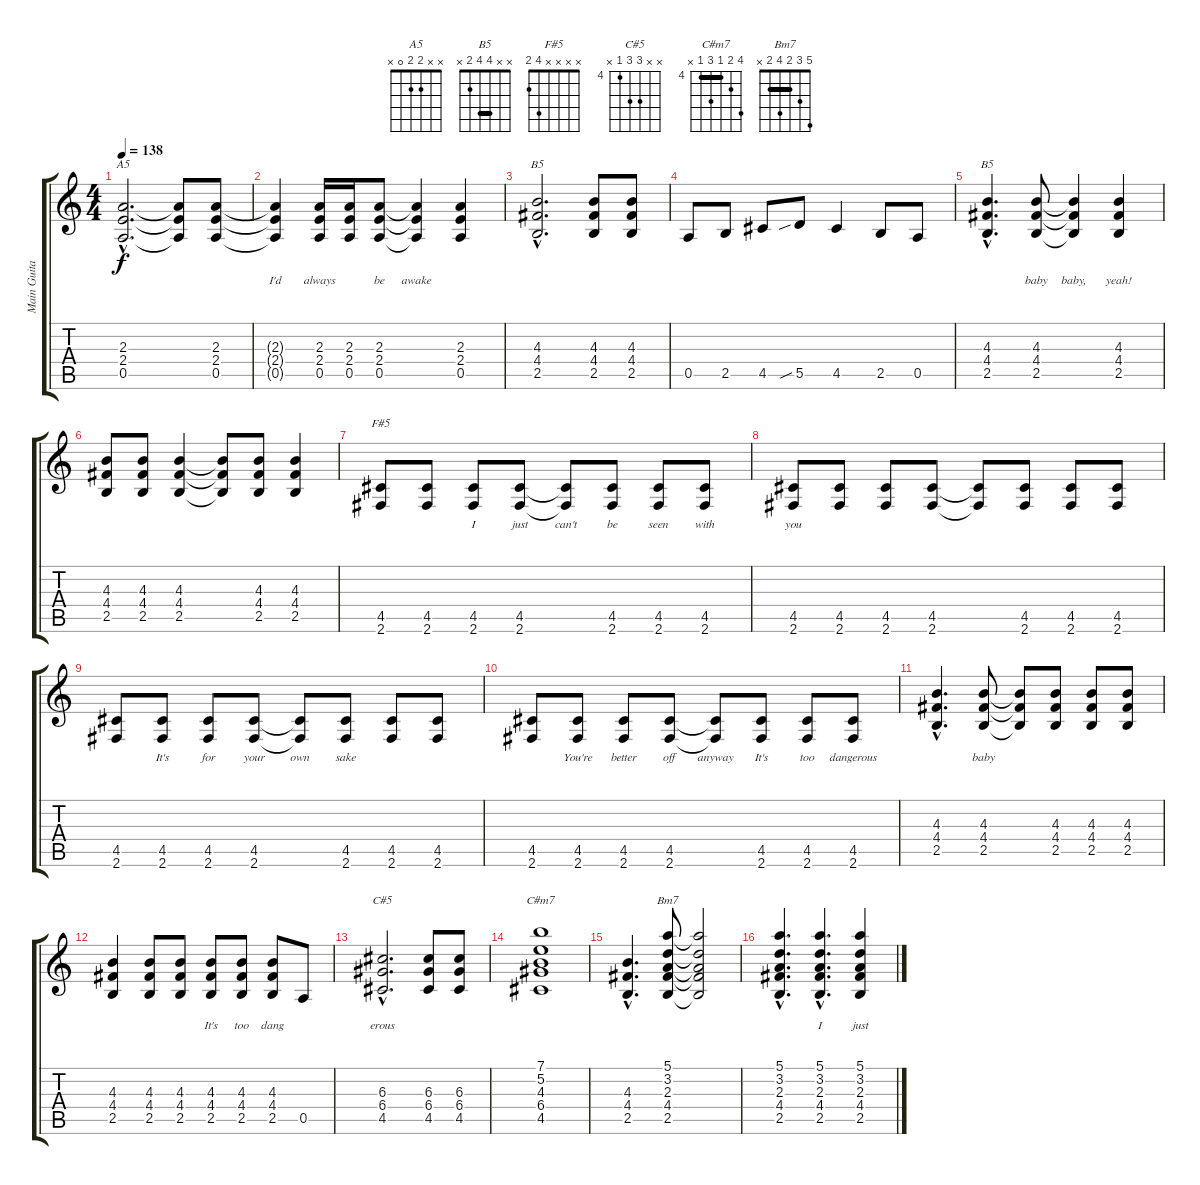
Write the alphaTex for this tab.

\track ("Main Guitar" "Main Guita") {instrument electricguitarjazz}
\staff {score tabs}
\tuning (E4 B3 G3 D3 A2 E2) {hide}
\chord ("A5" x x 2 2 0 x)
\chord ("B5" x x 4 4 2 x)
\chord ("B5" x x 4 4 2 x) {barre 4}
\chord ("F#5" x x x x 4 2)
\chord ("C#5" x x 6 6 4 x) {firstfret 4}
\chord ("C#m7" 7 5 4 6 4 x) {firstfret 4 barre 4}
\chord ("Bm7" 5 3 2 4 2 x) {barre 2}
\ts (4 4)
\tempo 138
\clef g2
\ks c
(2.3{hac} 2.4{hac} 0.5{hac}).2{d ch "A5" lyrics (0 "") lyrics (1 "") lyrics (2 "") lyrics (3 "") lyrics (4 "") dy f} (2.3{t} 2.4{t} 0.5{t}).8{lyrics (0 "") lyrics (1 "") lyrics (2 "") lyrics (3 "") lyrics (4 "")} (2.3 2.4 0.5).8{lyrics (0 "") lyrics (1 "") lyrics (2 "") lyrics (3 "") lyrics (4 "")} |
(2.3{t} 2.4{t} 0.5{t}).4{lyrics (0 "I'd") lyrics (1 "") lyrics (2 "") lyrics (3 "") lyrics (4 "")} (2.3 2.4 0.5).16{lyrics (0 "always") lyrics (1 "") lyrics (2 "") lyrics (3 "") lyrics (4 "")} (2.3 2.4 0.5).16{lyrics (0 "") lyrics (1 "") lyrics (2 "") lyrics (3 "") lyrics (4 "")} (2.3 2.4 0.5).8{lyrics (0 "be") lyrics (1 "") lyrics (2 "") lyrics (3 "") lyrics (4 "")} (2.3{t} 2.4{t} 0.5{t}).4{lyrics (0 "awake") lyrics (1 "") lyrics (2 "") lyrics (3 "") lyrics (4 "")} (2.3 2.4 0.5).4{lyrics (0 "") lyrics (1 "") lyrics (2 "") lyrics (3 "") lyrics (4 "")} |
(4.3{hac} 4.4{hac} 2.5{hac}).2{d ch "B5" lyrics (0 "") lyrics (1 "") lyrics (2 "") lyrics (3 "") lyrics (4 "")} (4.3 4.4 2.5).8{lyrics (0 "") lyrics (1 "") lyrics (2 "") lyrics (3 "") lyrics (4 "")} (4.3 4.4 2.5).8{lyrics (0 "") lyrics (1 "") lyrics (2 "") lyrics (3 "") lyrics (4 "")} |
0.5.8{lyrics (0 "") lyrics (1 "") lyrics (2 "") lyrics (3 "") lyrics (4 "")} 2.5.8{lyrics (0 "") lyrics (1 "") lyrics (2 "") lyrics (3 "") lyrics (4 "")} 4.5.8{lyrics (0 "") lyrics (1 "") lyrics (2 "") lyrics (3 "") lyrics (4 "")} 5.5{sib}.8{lyrics (0 "") lyrics (1 "") lyrics (2 "") lyrics (3 "") lyrics (4 "")} 4.5.4{lyrics (0 "") lyrics (1 "") lyrics (2 "") lyrics (3 "") lyrics (4 "")} 2.5.8{lyrics (0 "") lyrics (1 "") lyrics (2 "") lyrics (3 "") lyrics (4 "")} 0.5.8{lyrics (0 "") lyrics (1 "") lyrics (2 "") lyrics (3 "") lyrics (4 "")} |
(4.3{hac} 4.4{hac} 2.5{hac}).4{d ch "B5" lyrics (0 "") lyrics (1 "") lyrics (2 "") lyrics (3 "") lyrics (4 "")} (4.3 4.4 2.5).8{lyrics (0 "baby") lyrics (1 "") lyrics (2 "") lyrics (3 "") lyrics (4 "")} (4.3{t} 4.4{t} 2.5{t}).4{lyrics (0 "baby,") lyrics (1 "") lyrics (2 "") lyrics (3 "") lyrics (4 "")} (4.3 4.4 2.5).4{lyrics (0 "yeah!") lyrics (1 "") lyrics (2 "") lyrics (3 "") lyrics (4 "")} |
(4.3 4.4 2.5).8{lyrics (0 "") lyrics (1 "") lyrics (2 "") lyrics (3 "") lyrics (4 "")} (4.3 4.4 2.5).8{lyrics (0 "") lyrics (1 "") lyrics (2 "") lyrics (3 "") lyrics (4 "")} (4.3 4.4 2.5).4{lyrics (0 "") lyrics (1 "") lyrics (2 "") lyrics (3 "") lyrics (4 "")} (4.3{t} 4.4{t} 2.5{t}).8{lyrics (0 "") lyrics (1 "") lyrics (2 "") lyrics (3 "") lyrics (4 "")} (4.3 4.4 2.5).8{lyrics (0 "") lyrics (1 "") lyrics (2 "") lyrics (3 "") lyrics (4 "")} (4.3 4.4 2.5).4{lyrics (0 "") lyrics (1 "") lyrics (2 "") lyrics (3 "") lyrics (4 "")} |
(4.5 2.6).8{ch "F#5" lyrics (0 "") lyrics (1 "") lyrics (2 "") lyrics (3 "") lyrics (4 "")} (4.5 2.6).8{lyrics (0 "") lyrics (1 "") lyrics (2 "") lyrics (3 "") lyrics (4 "")} (4.5 2.6).8{lyrics (0 "I") lyrics (1 "") lyrics (2 "") lyrics (3 "") lyrics (4 "")} (4.5 2.6).8{lyrics (0 "just") lyrics (1 "") lyrics (2 "") lyrics (3 "") lyrics (4 "")} (4.5{t} 2.6{t}).8{lyrics (0 "can't") lyrics (1 "") lyrics (2 "") lyrics (3 "") lyrics (4 "")} (4.5 2.6).8{lyrics (0 "be") lyrics (1 "") lyrics (2 "") lyrics (3 "") lyrics (4 "")} (4.5 2.6).8{lyrics (0 "seen") lyrics (1 "") lyrics (2 "") lyrics (3 "") lyrics (4 "")} (4.5 2.6).8{lyrics (0 "with") lyrics (1 "") lyrics (2 "") lyrics (3 "") lyrics (4 "")} |
(4.5 2.6).8{lyrics (0 "you") lyrics (1 "") lyrics (2 "") lyrics (3 "") lyrics (4 "")} (4.5 2.6).8{lyrics (0 "") lyrics (1 "") lyrics (2 "") lyrics (3 "") lyrics (4 "")} (4.5 2.6).8{lyrics (0 "") lyrics (1 "") lyrics (2 "") lyrics (3 "") lyrics (4 "")} (4.5 2.6).8{lyrics (0 "") lyrics (1 "") lyrics (2 "") lyrics (3 "") lyrics (4 "")} (4.5{t} 2.6{t}).8{lyrics (0 "") lyrics (1 "") lyrics (2 "") lyrics (3 "") lyrics (4 "")} (4.5 2.6).8{lyrics (0 "") lyrics (1 "") lyrics (2 "") lyrics (3 "") lyrics (4 "")} (4.5 2.6).8{lyrics (0 "") lyrics (1 "") lyrics (2 "") lyrics (3 "") lyrics (4 "")} (4.5 2.6).8{lyrics (0 "") lyrics (1 "") lyrics (2 "") lyrics (3 "") lyrics (4 "")} |
(4.5 2.6).8{lyrics (0 "") lyrics (1 "") lyrics (2 "") lyrics (3 "") lyrics (4 "")} (4.5 2.6).8{lyrics (0 "It's") lyrics (1 "") lyrics (2 "") lyrics (3 "") lyrics (4 "")} (4.5 2.6).8{lyrics (0 "for") lyrics (1 "") lyrics (2 "") lyrics (3 "") lyrics (4 "")} (4.5 2.6).8{lyrics (0 "your") lyrics (1 "") lyrics (2 "") lyrics (3 "") lyrics (4 "")} (4.5{t} 2.6{t}).8{lyrics (0 "own") lyrics (1 "") lyrics (2 "") lyrics (3 "") lyrics (4 "")} (4.5 2.6).8{lyrics (0 "sake") lyrics (1 "") lyrics (2 "") lyrics (3 "") lyrics (4 "")} (4.5 2.6).8{lyrics (0 "") lyrics (1 "") lyrics (2 "") lyrics (3 "") lyrics (4 "")} (4.5 2.6).8{lyrics (0 "") lyrics (1 "") lyrics (2 "") lyrics (3 "") lyrics (4 "")} |
(4.5 2.6).8{lyrics (0 "") lyrics (1 "") lyrics (2 "") lyrics (3 "") lyrics (4 "")} (4.5 2.6).8{lyrics (0 "You're") lyrics (1 "") lyrics (2 "") lyrics (3 "") lyrics (4 "")} (4.5 2.6).8{lyrics (0 "better") lyrics (1 "") lyrics (2 "") lyrics (3 "") lyrics (4 "")} (4.5 2.6).8{lyrics (0 "off") lyrics (1 "") lyrics (2 "") lyrics (3 "") lyrics (4 "")} (4.5{t} 2.6{t}).8{lyrics (0 "anyway") lyrics (1 "") lyrics (2 "") lyrics (3 "") lyrics (4 "")} (4.5 2.6).8{lyrics (0 "It's") lyrics (1 "") lyrics (2 "") lyrics (3 "") lyrics (4 "")} (4.5 2.6).8{lyrics (0 "too") lyrics (1 "") lyrics (2 "") lyrics (3 "") lyrics (4 "")} (4.5 2.6).8{lyrics (0 "dangerous") lyrics (1 "") lyrics (2 "") lyrics (3 "") lyrics (4 "")} |
(4.3{hac} 4.4{hac} 2.5{hac}).4{d lyrics (0 "") lyrics (1 "") lyrics (2 "") lyrics (3 "") lyrics (4 "")} (4.3 4.4 2.5).8{lyrics (0 "baby") lyrics (1 "") lyrics (2 "") lyrics (3 "") lyrics (4 "")} (4.3{t} 4.4{t} 2.5{t}).8{lyrics (0 "") lyrics (1 "") lyrics (2 "") lyrics (3 "") lyrics (4 "")} (4.3 4.4 2.5).8{lyrics (0 "") lyrics (1 "") lyrics (2 "") lyrics (3 "") lyrics (4 "")} (4.3 4.4 2.5).8{lyrics (0 "") lyrics (1 "") lyrics (2 "") lyrics (3 "") lyrics (4 "")} (4.3 4.4 2.5).8{lyrics (0 "") lyrics (1 "") lyrics (2 "") lyrics (3 "") lyrics (4 "")} |
(4.3 4.4 2.5).4{lyrics (0 "") lyrics (1 "") lyrics (2 "") lyrics (3 "") lyrics (4 "")} (4.3 4.4 2.5).8{lyrics (0 "") lyrics (1 "") lyrics (2 "") lyrics (3 "") lyrics (4 "")} (4.3 4.4 2.5).8{lyrics (0 "") lyrics (1 "") lyrics (2 "") lyrics (3 "") lyrics (4 "")} (4.3 4.4 2.5).8{lyrics (0 "It's") lyrics (1 "") lyrics (2 "") lyrics (3 "") lyrics (4 "")} (4.3 4.4 2.5).8{lyrics (0 "too") lyrics (1 "") lyrics (2 "") lyrics (3 "") lyrics (4 "")} (4.3 4.4 2.5).8{lyrics (0 "dang") lyrics (1 "") lyrics (2 "") lyrics (3 "") lyrics (4 "")} 0.5.8{lyrics (0 "") lyrics (1 "") lyrics (2 "") lyrics (3 "") lyrics (4 "")} |
(6.3{hac} 6.4{hac} 4.5{hac}).2{d ch "C#5" lyrics (0 "erous") lyrics (1 "") lyrics (2 "") lyrics (3 "") lyrics (4 "")} (6.3 6.4 4.5).8{lyrics (0 "") lyrics (1 "") lyrics (2 "") lyrics (3 "") lyrics (4 "")} (6.3 6.4 4.5).8{lyrics (0 "") lyrics (1 "") lyrics (2 "") lyrics (3 "") lyrics (4 "")} |
(7.1 5.2 4.3 6.4 4.5).1{ch "C#m7" lyrics (0 "") lyrics (1 "") lyrics (2 "") lyrics (3 "") lyrics (4 "")} |
(4.3{hac} 4.4{hac} 2.5{hac}).4{d lyrics (0 "") lyrics (1 "") lyrics (2 "") lyrics (3 "") lyrics (4 "")} (5.1 3.2 2.3 4.4 2.5).8{ch "Bm7" lyrics (0 "") lyrics (1 "") lyrics (2 "") lyrics (3 "") lyrics (4 "")} (5.1{t} 3.2{t} 2.3{t} 4.4{t} 2.5{t}).2{lyrics (0 "") lyrics (1 "") lyrics (2 "") lyrics (3 "") lyrics (4 "")} |
(5.1{hac} 3.2{hac} 2.3{hac} 4.4{hac} 2.5{hac}).4{d lyrics (0 "") lyrics (1 "") lyrics (2 "") lyrics (3 "") lyrics (4 "")} (5.1{hac} 3.2{hac} 2.3{hac} 4.4{hac} 2.5{hac}).4{d lyrics (0 "I") lyrics (1 "") lyrics (2 "") lyrics (3 "") lyrics (4 "")} (5.1 3.2 2.3 4.4 2.5).4{lyrics (0 "just") lyrics (1 "") lyrics (2 "") lyrics (3 "") lyrics (4 "")}
